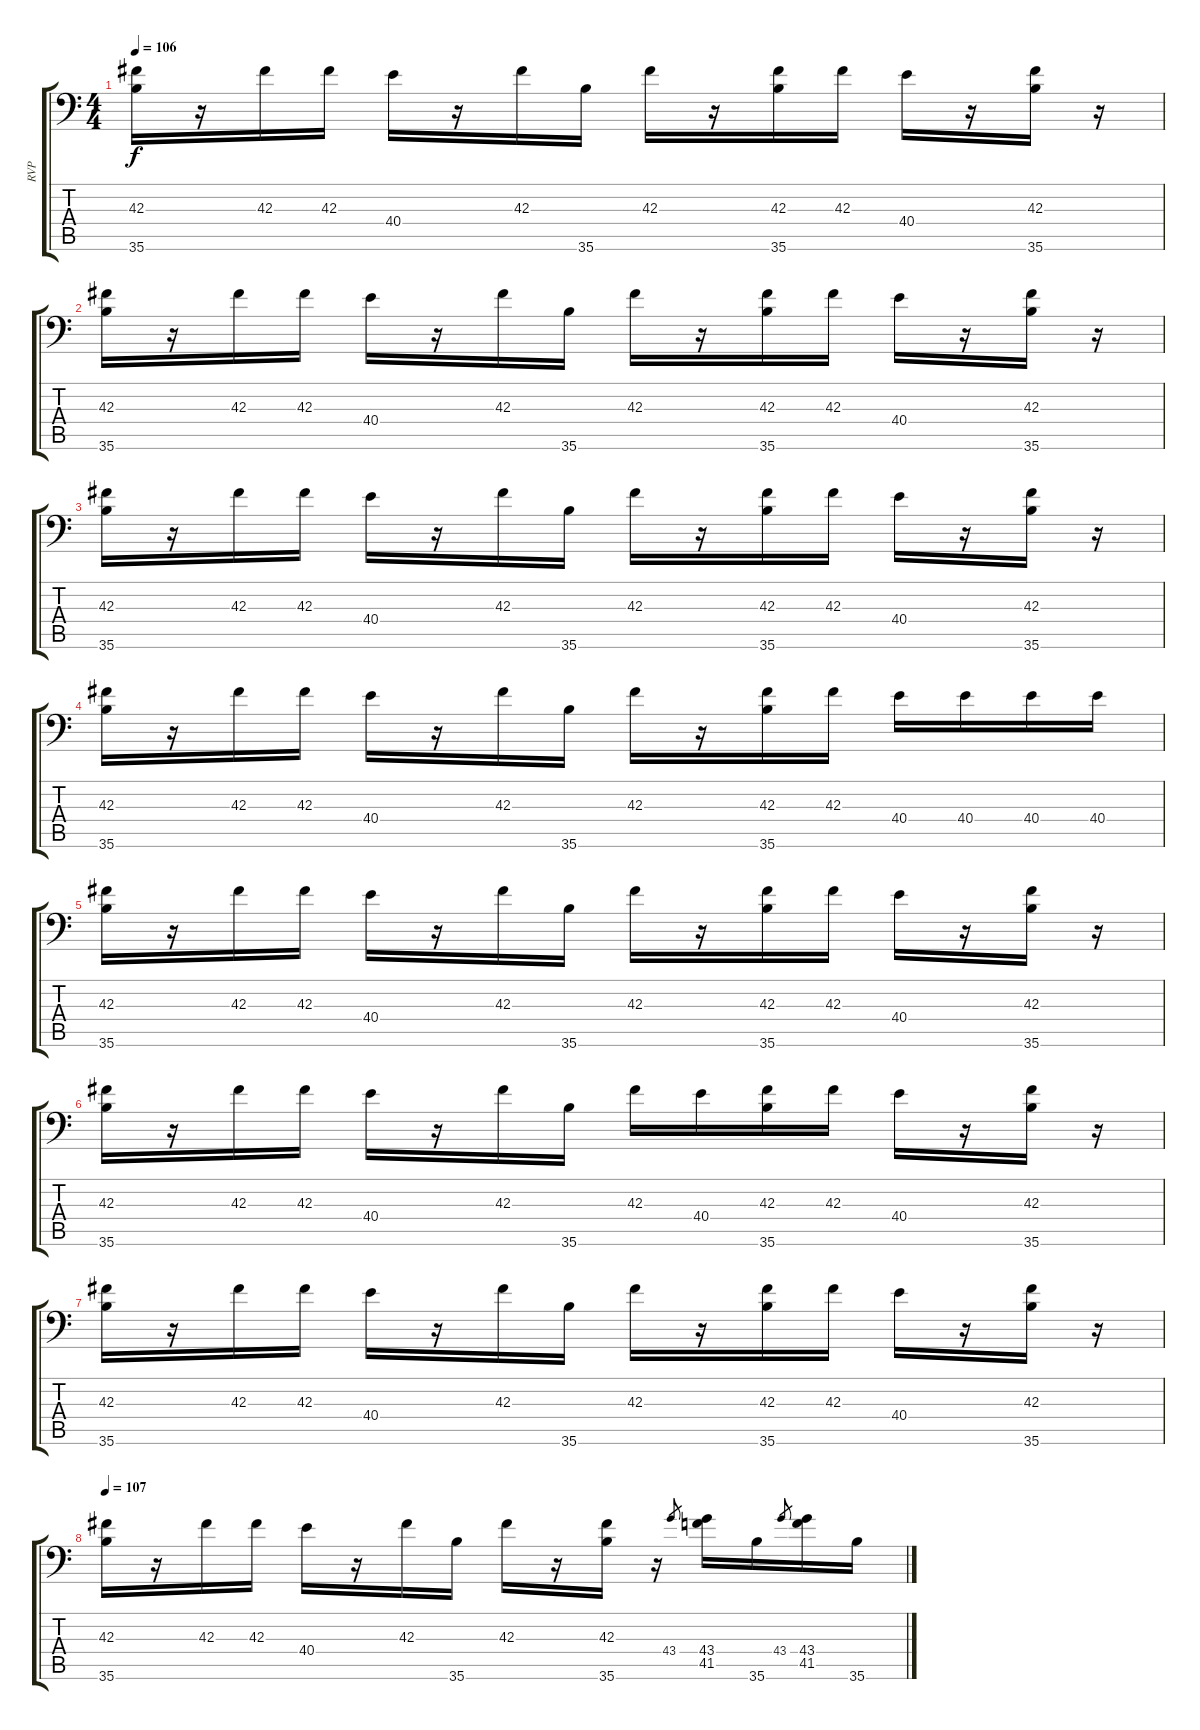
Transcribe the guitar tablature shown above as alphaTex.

\track ("RVP" "RVP") {instrument acousticgrandpiano}
\staff {score tabs}
\tuning (C-1 C-1 C-1 C-1 C-1 C-1) {hide}
\ts (4 4)
\tempo 106
\clef f4
\ks c
(42.3 35.6).16{dy f} r.16 42.3.16 42.3.16 40.4.16 r.16 42.3.16 35.6.16 42.3.16 r.16 (42.3 35.6).16 42.3.16 40.4.16 r.16 (42.3 35.6).16 r.16 |
(42.3 35.6).16 r.16 42.3.16 42.3.16 40.4.16 r.16 42.3.16 35.6.16 42.3.16 r.16 (42.3 35.6).16 42.3.16 40.4.16 r.16 (42.3 35.6).16 r.16 |
(42.3 35.6).16 r.16 42.3.16 42.3.16 40.4.16 r.16 42.3.16 35.6.16 42.3.16 r.16 (42.3 35.6).16 42.3.16 40.4.16 r.16 (42.3 35.6).16 r.16 |
(42.3 35.6).16 r.16 42.3.16 42.3.16 40.4.16 r.16 42.3.16 35.6.16 42.3.16 r.16 (42.3 35.6).16 42.3.16 40.4.16 40.4.16 40.4.16 40.4.16 |
(42.3 35.6).16 r.16 42.3.16 42.3.16 40.4.16 r.16 42.3.16 35.6.16 42.3.16 r.16 (42.3 35.6).16 42.3.16 40.4.16 r.16 (42.3 35.6).16 r.16 |
(42.3 35.6).16 r.16 42.3.16 42.3.16 40.4.16 r.16 42.3.16 35.6.16 42.3.16 40.4.16 (42.3 35.6).16 42.3.16 40.4.16 r.16 (42.3 35.6).16 r.16 |
(42.3 35.6).16 r.16 42.3.16 42.3.16 40.4.16 r.16 42.3.16 35.6.16 42.3.16 r.16 (42.3 35.6).16 42.3.16 40.4.16 r.16 (42.3 35.6).16 r.16 |
\tempo 107
(42.3 35.6).16 r.16 42.3.16 42.3.16 40.4.16 r.16 42.3.16 35.6.16 42.3.16 r.16 (42.3 35.6).16 r.16 43.4.8{gr} (43.4 41.5).16 35.6.16 43.4.8{gr} (43.4 41.5).16 35.6.16
